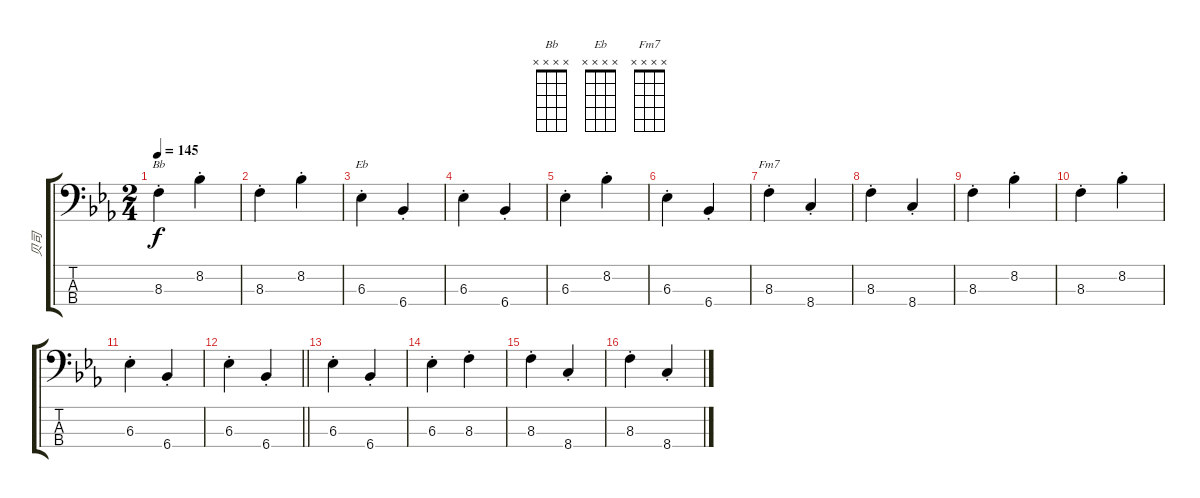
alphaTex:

\track ("贝司" "贝司") {instrument fretlessbass}
\staff {score tabs}
\tuning (G2 D2 A1 E1) {hide}
\chord ("Bb" x x x x)
\chord ("Eb" x x x x)
\chord ("Fm7" x x x x)
\ts (2 4)
\tempo 145
\clef f4
\ks eb
8.3{st}.4{ch "Bb" dy f} 8.2{st}.4 |
8.3{st}.4 8.2{st}.4 |
6.3{st}.4{ch "Eb"} 6.4{st}.4 |
6.3{st}.4 6.4{st}.4 |
6.3{st}.4 8.2{st}.4 |
6.3{st}.4 6.4{st}.4 |
8.3{st}.4{ch "Fm7"} 8.4{st}.4 |
8.3{st}.4 8.4{st}.4 |
8.3{st}.4 8.2{st}.4 |
8.3{st}.4 8.2{st}.4 |
6.3{st}.4 6.4{st}.4 |
\barLineRight lightlight
6.3{st}.4 6.4{st}.4 |
\section ("" "")
6.3{st}.4 6.4{st}.4 |
6.3{st}.4 8.3{st}.4 |
8.3{st}.4 8.4{st}.4 |
8.3{st}.4 8.4{st}.4
